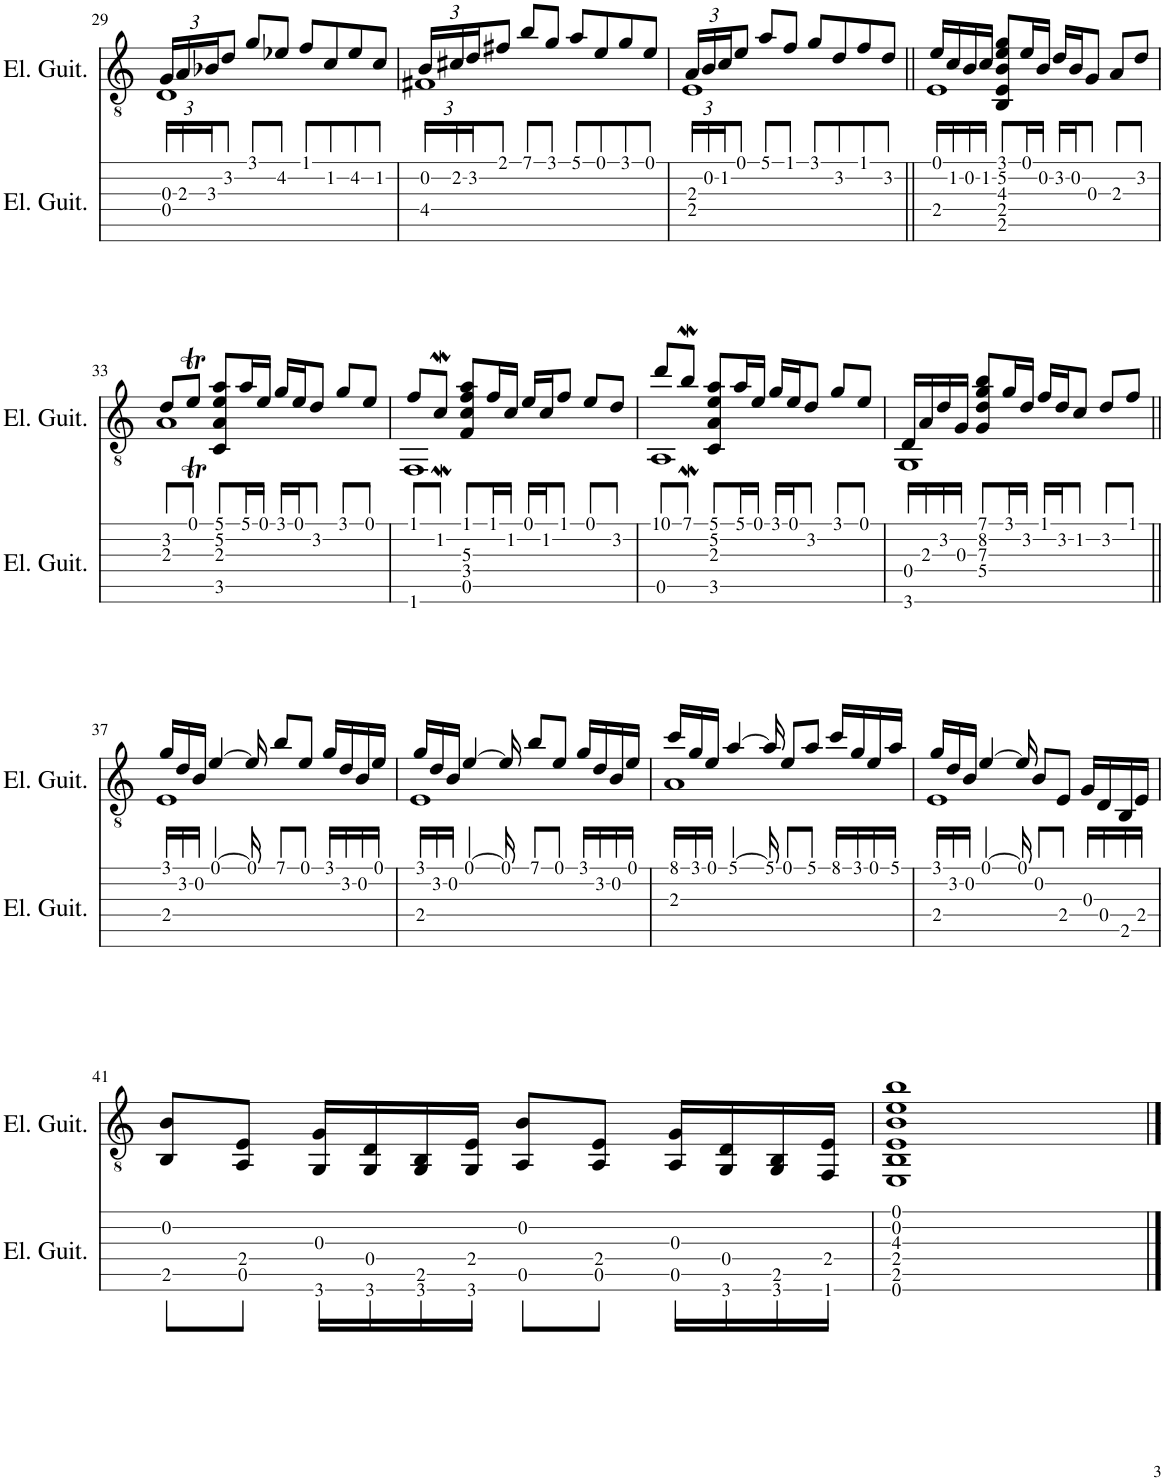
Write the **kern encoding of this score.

**kern	**kern
*part2	*part1
*staff2	*staff1
*I"Electric Guitar	*I"Electric Guitar
*I'El. Guit.	*I'El. Guit.
!!LO:PB:g=z
*	*clefGv2
*k[]	*k[]
*M4/4	*M4/4
*Xbrackettup	*Xbrackettup
=29	=29
*^	*^
24G/LL	1D	24G/LL	1D
24A/	.	24A/	.
24B-X/J	.	24B-X/J	.
8d/J	.	8d/J	.
8g/L	.	8g/L	.
8e-X/J	.	8e-X/J	.
8f/L	.	8f/L	.
8c/	.	8c/	.
8e-/	.	8e-/	.
8c/J	.	8c/J	.
=30	=30	=30	=30
24B/LL	1F#X	24B/LL	1F#X
24c#X/	.	24c#X/	.
24d/J	.	24d/J	.
8f#X/J	.	8f#X/J	.
8b/L	.	8b/L	.
8g/J	.	8g/J	.
8a/L	.	8a/L	.
8e/	.	8e/	.
8g/	.	8g/	.
8e/J	.	8e/J	.
=31	=31	=31	=31
24A/LL	1E	24A/LL	1E
24B/	.	24B/	.
24c/J	.	24c/J	.
8e/J	.	8e/J	.
8a/L	.	8a/L	.
8f/J	.	8f/J	.
8g/L	.	8g/L	.
8d/	.	8d/	.
8f/	.	8f/	.
8d/J	.	8d/J	.
=32||	=32||	=32||	=32||
16e/LL	1E	16e/LL	1E
16c/	.	16c/	.
16B/	.	16B/	.
16c/JJ	.	16c/JJ	.
8BB/ 8E/ 8B/ 8e/ 8g/L	.	8BB/ 8E/ 8B/ 8e/ 8g/L	.
16e/L	.	16e/L	.
16B/JJ	.	16B/JJ	.
16d/LL	.	16d/LL	.
16B/J	.	16B/J	.
8G/J	.	8G/J	.
8A/L	.	8A/L	.
8d/J	.	8d/J	.
!!LO:LB:g=z	!!
=33	=33	=33	=33
8d/L	1A	8d/L	1A
8et/J	.	8et/J	.
8C/ 8A/ 8e/ 8a/L	.	8C/ 8A/ 8e/ 8a/L	.
16a/L	.	16a/L	.
16e/JJ	.	16e/JJ	.
16g/LL	.	16g/LL	.
16e/J	.	16e/J	.
8d/J	.	8d/J	.
8g/L	.	8g/L	.
8e/J	.	8e/J	.
=34	=34	=34	=34
8f/L	1FF	8f/L	1FF
8cw/J	.	8cw/J	.
8AA/ 8F/ 8c/ 8f/L	.	8F/ 8c/ 8f/ 8a/L	.
16f/L	.	16f/L	.
16c/JJ	.	16c/JJ	.
16e/LL	.	16e/LL	.
16c/J	.	16c/J	.
8f/J	.	8f/J	.
8e/L	.	8e/L	.
8d/J	.	8d/J	.
=35	=35	=35	=35
8dd/L	1AA	8dd/L	1AA
8bW/J	.	8bW/J	.
8C/ 8A/ 8e/ 8a/L	.	8C/ 8A/ 8e/ 8a/L	.
16a/L	.	16a/L	.
16e/JJ	.	16e/JJ	.
16g/LL	.	16g/LL	.
16e/J	.	16e/J	.
8d/J	.	8d/J	.
8g/L	.	8g/L	.
8e/J	.	8e/J	.
=36	=36	=36	=36
16D/LL	1GG	16D/LL	1GG
16A/	.	16A/	.
16d/	.	16d/	.
16G/JJ	.	16G/JJ	.
8G/ 8d/ 8g/ 8b/L	.	8G/ 8d/ 8g/ 8b/L	.
16g/L	.	16g/L	.
16d/JJ	.	16d/JJ	.
16f/LL	.	16f/LL	.
16d/J	.	16d/J	.
8c/J	.	8c/J	.
8d/L	.	8d/L	.
8f/J	.	8f/J	.
!!LO:LB:g=z	!!
=37||	=37||	=37||	=37||
16g/LL	1E	16g/LL	1E
16d/	.	16d/	.
16B/JJ	.	16B/JJ	.
[4e/	.	[4e/	.
16e/]	.	16e/]	.
8b/L	.	8b/L	.
8e/J	.	8e/J	.
16g/LL	.	16g/LL	.
16d/	.	16d/	.
16B/	.	16B/	.
16e/JJ	.	16e/JJ	.
=38	=38	=38	=38
16g/LL	1E	16g/LL	1E
16d/	.	16d/	.
16B/JJ	.	16B/JJ	.
[4e/	.	[4e/	.
16e/]	.	16e/]	.
8b/L	.	8b/L	.
8e/J	.	8e/J	.
16g/LL	.	16g/LL	.
16d/	.	16d/	.
16B/	.	16B/	.
16e/JJ	.	16e/JJ	.
=39	=39	=39	=39
16cc/LL	1A	16cc/LL	1A
16g/	.	16g/	.
16e/JJ	.	16e/JJ	.
[4a/	.	[4a/	.
16a/]	.	16a/]	.
8e/L	.	8e/L	.
8a/J	.	8a/J	.
16cc/LL	.	16cc/LL	.
16g/	.	16g/	.
16e/	.	16e/	.
16a/JJ	.	16a/JJ	.
=40	=40	=40	=40
16g/LL	1E	16g/LL	1E
16d/	.	16d/	.
16B/JJ	.	16B/JJ	.
[4e/	.	[4e/	.
16e/]	.	16e/]	.
8B/L	.	8B/L	.
8E/J	.	8E/J	.
16G/LL	.	16G/LL	.
16D/	.	16D/	.
16BB/	.	16BB/	.
16E/JJ	.	16E/JJ	.
*v	*v	*	*
*	*v	*v
!!LO:LB:g=z
=41	=41
8BB\ 8B\L	8BB/ 8B/L
8AA\ 8E\J	8AA/ 8E/J
16GG\ 16G\LL	16GG/ 16G/LL
16GG\ 16D\	16GG/ 16D/
16GG\ 16BB\	16GG/ 16BB/
16GG\ 16E\JJ	16GG/ 16E/JJ
8AA\ 8B\L	8AA/ 8B/L
8AA\ 8E\J	8AA/ 8E/J
16AA\ 16G\LL	16AA/ 16G/LL
16GG\ 16D\	16GG/ 16D/
16GG\ 16BB\	16GG/ 16BB/
16FF\ 16E\JJ	16FF/ 16E/JJ
=42	=42
1EE 1BB 1E 1B 1B 1e	1EE 1BB 1E 1B 1e 1b
==	==
*-	*-
